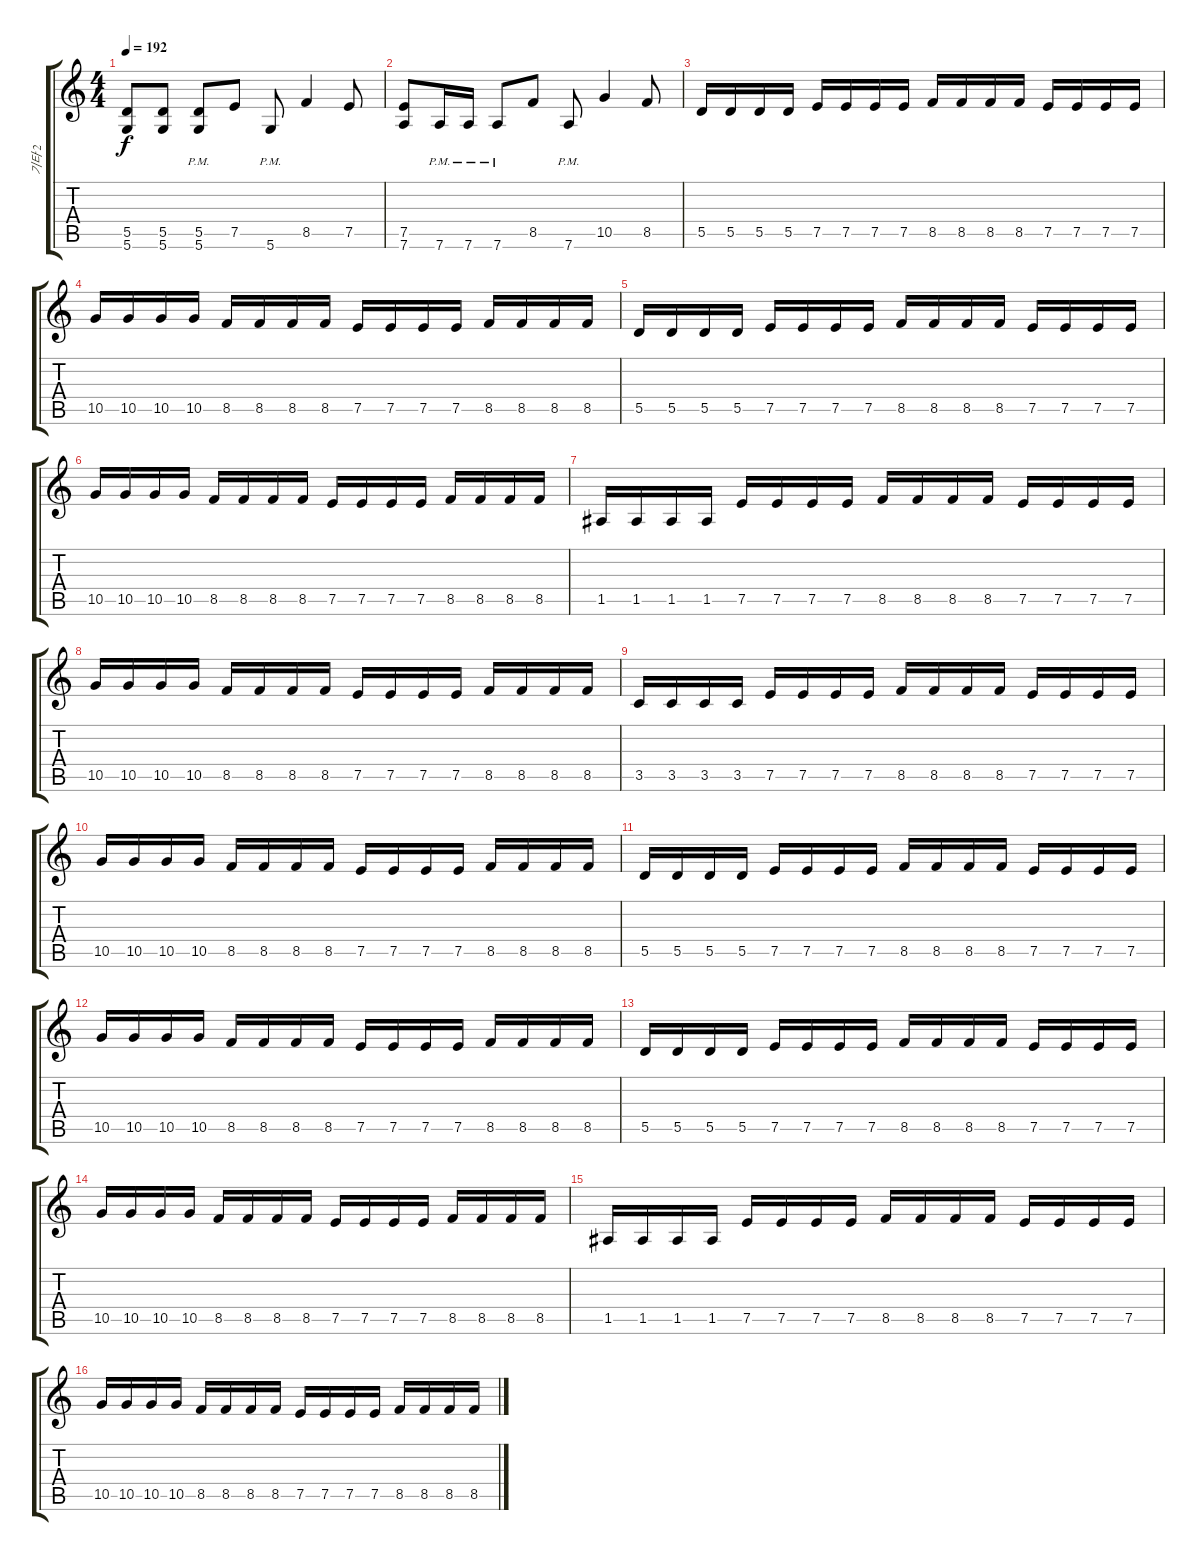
\track ("기타 2" "기타 2") {instrument distortionguitar}
\staff {score tabs}
\tuning (E4 B3 G3 D3 A2 D2) {hide}
\ts (4 4)
\tempo 192
\clef g2
\ks c
(5.5 5.6).8{dy f} (5.5 5.6).8 (5.5{pm} 5.6{pm}).8 7.5.8 5.6{pm}.8 8.5.4 7.5.8 |
(7.5 7.6).8 7.6{pm}.16 7.6{pm}.16 7.6{pm}.8 8.5.8 7.6{pm}.8 10.5.4 8.5.8 |
5.5.16 5.5.16 5.5.16 5.5.16 7.5.16 7.5.16 7.5.16 7.5.16 8.5.16 8.5.16 8.5.16 8.5.16 7.5.16 7.5.16 7.5.16 7.5.16 |
10.5.16 10.5.16 10.5.16 10.5.16 8.5.16 8.5.16 8.5.16 8.5.16 7.5.16 7.5.16 7.5.16 7.5.16 8.5.16 8.5.16 8.5.16 8.5.16 |
5.5.16 5.5.16 5.5.16 5.5.16 7.5.16 7.5.16 7.5.16 7.5.16 8.5.16 8.5.16 8.5.16 8.5.16 7.5.16 7.5.16 7.5.16 7.5.16 |
10.5.16 10.5.16 10.5.16 10.5.16 8.5.16 8.5.16 8.5.16 8.5.16 7.5.16 7.5.16 7.5.16 7.5.16 8.5.16 8.5.16 8.5.16 8.5.16 |
1.5.16 1.5.16 1.5.16 1.5.16 7.5.16 7.5.16 7.5.16 7.5.16 8.5.16 8.5.16 8.5.16 8.5.16 7.5.16 7.5.16 7.5.16 7.5.16 |
10.5.16 10.5.16 10.5.16 10.5.16 8.5.16 8.5.16 8.5.16 8.5.16 7.5.16 7.5.16 7.5.16 7.5.16 8.5.16 8.5.16 8.5.16 8.5.16 |
3.5.16 3.5.16 3.5.16 3.5.16 7.5.16 7.5.16 7.5.16 7.5.16 8.5.16 8.5.16 8.5.16 8.5.16 7.5.16 7.5.16 7.5.16 7.5.16 |
10.5.16 10.5.16 10.5.16 10.5.16 8.5.16 8.5.16 8.5.16 8.5.16 7.5.16 7.5.16 7.5.16 7.5.16 8.5.16 8.5.16 8.5.16 8.5.16 |
5.5.16 5.5.16 5.5.16 5.5.16 7.5.16 7.5.16 7.5.16 7.5.16 8.5.16 8.5.16 8.5.16 8.5.16 7.5.16 7.5.16 7.5.16 7.5.16 |
10.5.16 10.5.16 10.5.16 10.5.16 8.5.16 8.5.16 8.5.16 8.5.16 7.5.16 7.5.16 7.5.16 7.5.16 8.5.16 8.5.16 8.5.16 8.5.16 |
5.5.16 5.5.16 5.5.16 5.5.16 7.5.16 7.5.16 7.5.16 7.5.16 8.5.16 8.5.16 8.5.16 8.5.16 7.5.16 7.5.16 7.5.16 7.5.16 |
10.5.16 10.5.16 10.5.16 10.5.16 8.5.16 8.5.16 8.5.16 8.5.16 7.5.16 7.5.16 7.5.16 7.5.16 8.5.16 8.5.16 8.5.16 8.5.16 |
1.5.16 1.5.16 1.5.16 1.5.16 7.5.16 7.5.16 7.5.16 7.5.16 8.5.16 8.5.16 8.5.16 8.5.16 7.5.16 7.5.16 7.5.16 7.5.16 |
10.5.16 10.5.16 10.5.16 10.5.16 8.5.16 8.5.16 8.5.16 8.5.16 7.5.16 7.5.16 7.5.16 7.5.16 8.5.16 8.5.16 8.5.16 8.5.16
